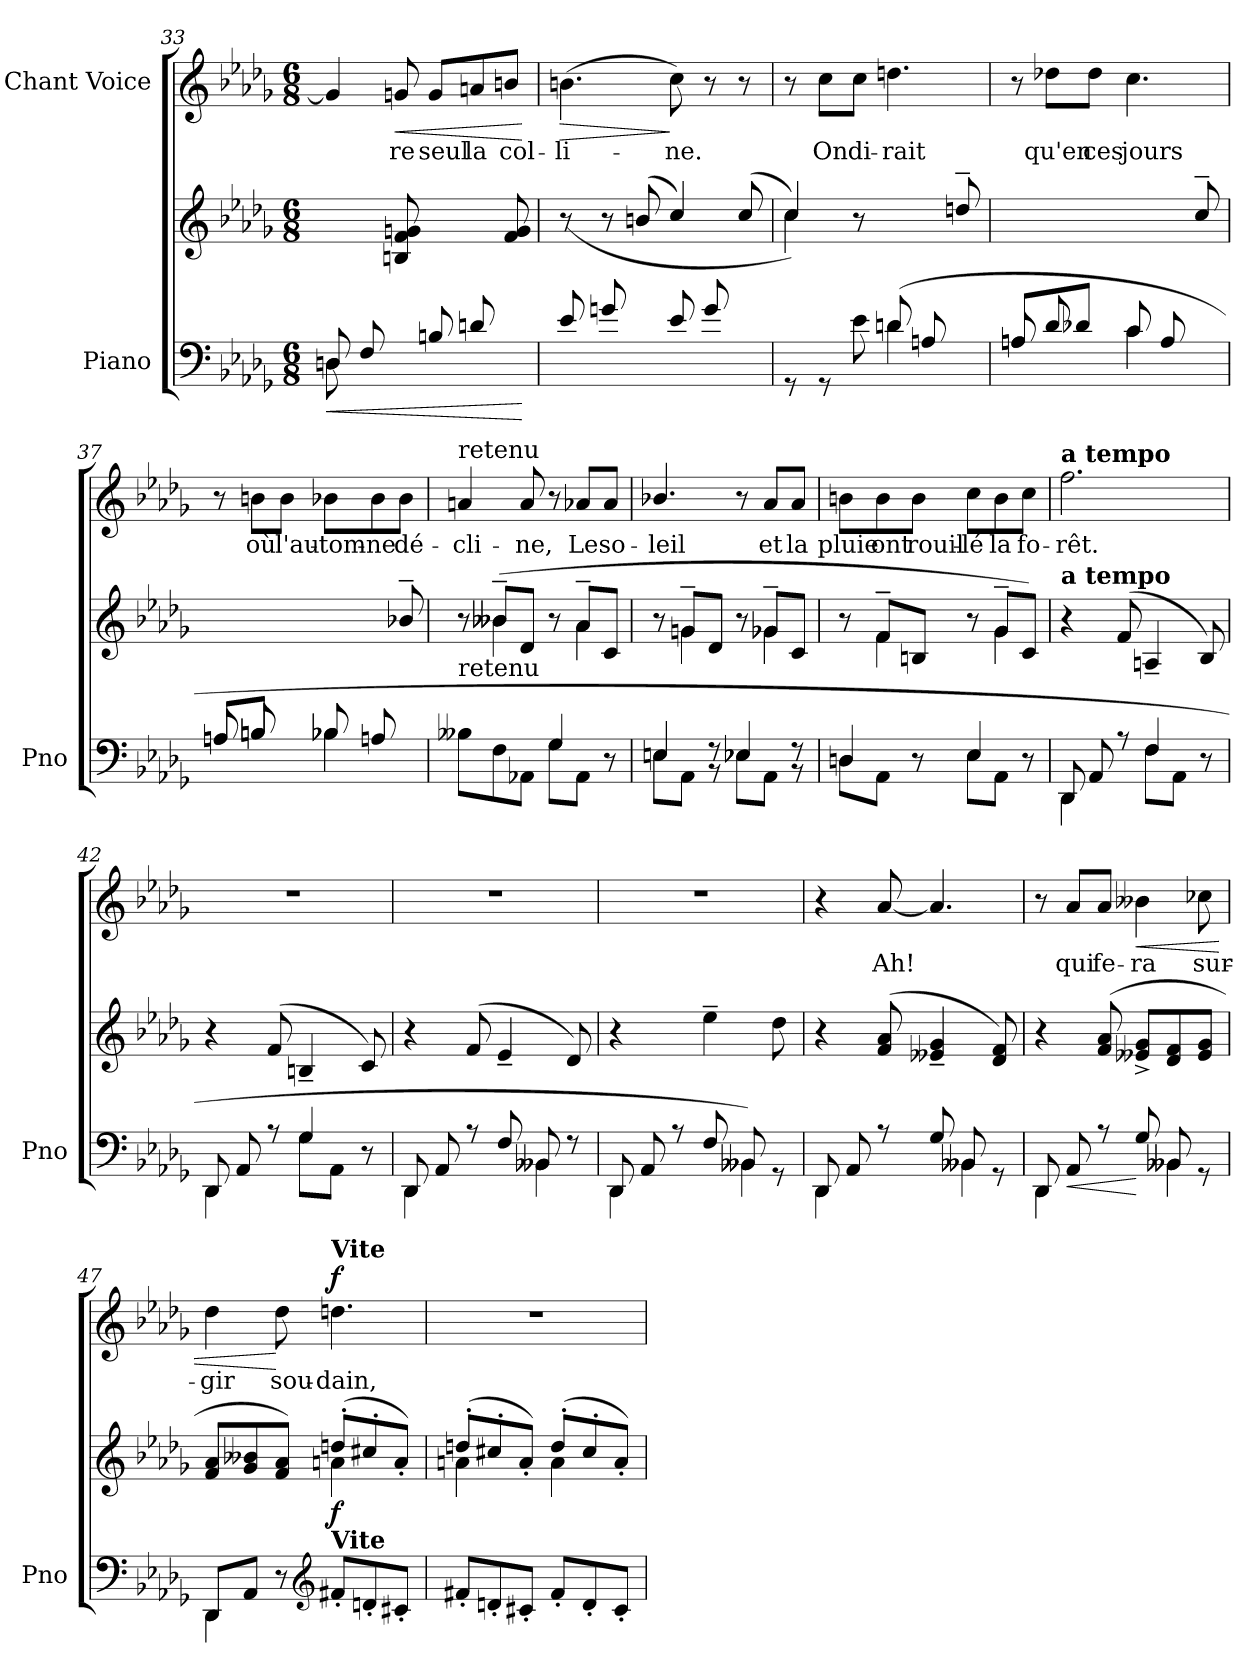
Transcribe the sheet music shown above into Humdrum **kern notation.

**kern	**kern	**dynam	**kern	**text	**dynam
*part2	*part2	*part2	*part1	*part1	*part1
*staff3	*staff2	*staff2/3	*staff1	*staff1	*staff1
*I"Piano	*	*	*I"Chant Voice	*	*
*I'Pno	*	*	*	*	*
*clefF4	*clefG2	*	*clefG2	*	*
*k[b-e-a-d-g-]	*k[b-e-a-d-g-]	*	*k[b-e-a-d-g-]	*	*
*M6/8	*M6/8	*	*M6/8	*	*
=33	=33	=33	=33	=33	=33
!	!	!LO:HP:b=2	!	!	!
*^	*^	*	*	*	*
(<8Dn/L	8D\	(>8ryy	4ryy	<	4g/]	.	.
8F/	8ryy	8ryy	.	.	.	.	.
!	!	!	!	!	!	!LO:LY:b	!LO:HP:b
8ryy	2ryy	8Bn/ 8f/ 8gn/	8Bn\J	.	8gn/	-re	<
!	!	!	!	!	!	!LO:LY:b	!
8Bn/L	.	4ryy	4ryy	.	8g/L	seul	.
!	!	!	!	!	!	!LO:LY:b	!
8dn/	.	.	.	.	8an/	la	.
!	!	!	!	!	!	!LO:LY:b	!
8ryy	.	8f/ 8g/)	8f\J)	.	8bn/J	col-	.
*v	*v	*	*	*	*	*	*
*	*v	*v	*	*	*	*
.	.	[	.	.	[
=34	=34	=34	=34	=34	=34
*	*^	*	*	*	*
!	!	!	!	!	!LO:LY:b	!LO:HP:b
(<8e-/L	(>8r	4ryy	.	(>4.bn\	-li-	>
8gn/	8r	.	.	.	.	.
8ryy	(<8bn/	8bn\J	.	.	.	.
!	!	!	!	!	!LO:LY:b	!
8e-/L	4cc/)	4ryy	.	8cc\)	-ne.	]
8g/	.	.	.	8r	.	.
8ryy	(>8cc/	8cc\J	.	8r	.	.
=35	=35	=35	=35	=35	=35	=35
*^	*	*^	*	*	*	*
8rGG	4.ryy	4cc/))	8ryy	4cc\)	.	8r	.	.
!	!	!	!	!	!	!	!LO:LY:b	!
8rGG	.	.	8ryy@	.	.	8cc\L	On	.
!	!	!	!	!	!	!	!LO:LY:b	!
8e-\	.	8r	8ryy@	2ryy	.	8cc\J	di-	.
!	!	!	!	!	!	!	!LO:LY:b	!
(>8dn/L	4d\	4ryy	8ryy@	.	.	4.ddn\	-rait	.
8An/	.	.	8ryy@	.	.	.	.	.
8ryy	8ryy	8ddn~/	8ddn\J	.	.	.	.	.
*	*	*	*v	*v	*	*	*	*
!!LO:PB:g=z
=36	=36	=36	=36	=36	=36	=36	=36
*	*^	*	*	*	*	*	*
8An/L	8An/L	4.ryy	4ryy	4ryy	.	8r	.	.
!	!	!	!	!	!	!	!LO:LY:b	!
8d-/	8d-X/J	.	.	.	.	8dd-X\L	qu'en	.
!	!	!	!	!	!	!	!LO:LY:b	!
8ryy	8ryy	.	8dd-~\J	8dd-/	.	8dd-\J	ces	.
!	!	!	!	!	!	!	!LO:LY:b	!
4.ryy	8c/L	4c\	8ryy	4ryy	.	4.cc\	jours	.
.	8A/	.	8ryy	.	.	.	.	.
.	8ryy	8ryy	8cc~/	8cc\J	.	.	.	.
=37	=37	=37	=37	=37	=37	=37	=37	=37
8An/L	8An/L	4.ryy	4ryy	4ryy	.	8r	.	.
!	!	!	!	!	!	!	!LO:LY:b	!
8Bn/	8Bn/J	.	.	.	.	8bn\L	où	.
!	!	!	!	!	!	!	!LO:LY:b	!
8ryy	8ryy	.	8bn~\J	8bn/	.	8b\J	l'au-	.
!	!	!	!	!	!	!	!LO:LY:b	!
4.ryy	8B-X/L	4B-\	8ryy	4ryy	.	8b-X\L	-tom-	.
!	!	!	!	!	!	!	!LO:LY:b	!
.	8An/	.	8ryy	.	.	8b-\	-ne	.
!	!	!	!	!	!	!	!LO:LY:b	!
.	8ryy	8ryy	8b-X~/	8b-X\J)	.	8b-\J	dé-	.
=38	=38	=38	=38	=38	=38	=38	=38	=38
!	!	!	!	!	!	!LO:TX:a:t=retenu	!	!
!	!	!	!LO:TX:b:t=retenu	!	!	!	!	!
!	!	!	!	!	!	!	!LO:LY:b	!
*	*v	*v	*	*	*	*	*	*
8B--X\L	4.rAyy	8r	8ryy	.	4an/	-cli-	.
8F\	.	(>8b--X~/L	4b--\	.	.	.	.
!	!	!	!	!	!	!LO:LY:b	!
8AA-X\J	.	8d-/J	.	.	8a/	-ne,	.
8G-\L	4G-/	8r	8ryy	.	8r	.	.
*	*	*	*	*	*MM108	*	*
!	!	!	!	!	!	!LO:LY:b	!
8AA-\J	.	8a-~/L	4a-\	.	8a-X/L	Le	.
!	!	!	!	!	!	!LO:LY:b	!
8r	8ryy	8c/J	.	.	8a-/J	so-	.
=39	=39	=39	=39	=39	=39	=39	=39
!	!	!	!	!	!	!LO:LY:b	!
8En\L	4E/	8r	8ryy	.	4.b-X/	-leil	.
8AA-\J	.	8gn~/L	4g\	.	.	.	.
8r	8r	8d-/J	.	.	.	.	.
8E-X\L	4E-/	8r	8ryy	.	8r	.	.
!	!	!	!	!	!	!LO:LY:b	!
8AA-\J	.	8g-X~/L	4g-\	.	8a-/L	et	.
!	!	!	!	!	!	!LO:LY:b	!
8r	8r	8c/J	.	.	8a-/J	la	.
!!LO:LB:g=z
=40	=40	=40	=40	=40	=40	=40	=40
!	!	!	!	!	!	!LO:LY:b	!
8Dn\L	4D/	8r	8ryy	.	8bn\L	pluie	.
!	!	!	!	!	!	!LO:LY:b	!
8AA-\J	.	8f~/L	4f\	.	8b\	ont	.
!	!	!	!	!	!	!LO:LY:b	!
8r	8ryy	8Bn/J	.	.	8b\J	rouil-	.
!	!	!	!	!	!	!LO:LY:b	!
8E-\L	4E-/	8r	8ryy	.	8cc\L	-lé	.
!	!	!	!	!	!	!LO:LY:b	!
8AA-\J	.	8g-~/L	4g-\	.	8b\	la	.
!	!	!	!	!	!	!LO:LY:b	!
8r	8ryy	8c/J)	.	.	8cc\J	fo-	.
=41	=41	=41	=41	=41	=41	=41	=41
*	*	*	*	*	*MM114	*	*
!	!	!	!	!	!LO:TX:a:B:t=a tempo	!	!
!	!	!LO:TX:a:B:t=a tempo	!	!	!	!	!
!	!	!	!	!	!	!LO:LY:b	!
8DD-/L	4DD-\	4r	4ryy	.	2.ff\	-rêt.	.
8AA-/	.	.	.	.	.	.	.
8ryy	8rA	(>8f/	8f\J	.	.	.	.
4F/	8F\L	4An~/	4.ryy	.	.	.	.
.	8AA-\J	.	.	.	.	.	.
8r	8ryy	8B-/)	.	.	.	.	.
=42	=42	=42	=42	=42	=42	=42	=42
8DD-/L	4DD-\	4r	4ryy	.	2.r	.	.
8AA-/	.	.	.	.	.	.	.
8ryy	8rA	(>8f/	8f\J	.	.	.	.
4G-/	8G-\L	4Bn~/	4.ryy	.	.	.	.
.	8AA-\J	.	.	.	.	.	.
8r	8ryy	8c/)	.	.	.	.	.
=43	=43	=43	=43	=43	=43	=43	=43
8DD-/L	4DD-\	4r	4ryy	.	2.r	.	.
8AA-/	.	.	.	.	.	.	.
8ryy	8rA	(>8f/	8f\J	.	.	.	.
8F/L	8ryy	4e-~/	4.ryy	.	.	.	.
8BB--X/J	4BB--\	.	.	.	.	.	.
8r	.	8d-/)	.	.	.	.	.
!!LO:LB:g=z
=44	=44	=44	=44	=44	=44	=44	=44
8DD-/L	4DD-\	4r	4ryy	.	2.r	.	.
8AA-/	.	.	.	.	.	.	.
8ryy	8rA	8ryy	(<8ff\J	.	.	.	.
8F/L	8ryy	4ee-~\	4.ryy	.	.	.	.
8BB--X/J	4BB--\)	.	.	.	.	.	.
8rGG	.	(8dd-\	.	.	.	.	.
=45	=45	=45	=45	=45	=45	=45	=45
8DD-/L	4DD-\	4r	4ryy	.	4r	.	.
8AA-/	.	.	.	.	.	.	.
!	!	!	!	!	!	!LO:LY:b	!
8ryy	8rA	(>8f/ 8a-/	8f\J	.	[8a-/	Ah!	.
8G-/L	8ryy	4e--X/~ 4g-/~	4.ryy	.	4.a-/]	.	.
8BB--X/J	4BB--\	.	.	.	.	.	.
8rGG	.	8d-/ 8f/)	.	.	.	.	.
=46	=46	=46	=46	=46	=46	=46	=46
8DD-/L	4DD-\	4r	4ryy	.	8r	.	.
!	!	!	!	!LO:HP:b=2	!	!LO:LY:b	!
8AA-/	.	.	.	<	8a-/L	qui	.
!	!	!	!	!	!	!LO:LY:b	!
8ryy	8rA	(>8f/ 8a-/	8f\J	.	8a-/J	fe-	.
!	!	!	!	!	!	!LO:LY:b	!LO:HP:b
8G-/L	8ryy	8e--X/^ 8g-/^L	4.ryy	[	4b--X\	-ra	<
8BB--X/J	4BB--\	8d-/ 8f/	.	.	.	.	.
!	!	!	!	!	!	!LO:LY:b	!
8rGG	.	8e--/ 8g-/J	.	.	8cc-X\	sur-	.
=47	=47	=47	=47	=47	=47	=47	=47
!	!	!	!	!	!	!LO:LY:b	!
8DD-/L	4DD-\	8f/ 8a-/L	4.ryy	.	4dd-\	-gir	.
8AA-/J	.	8g-/ 8b--X/	.	.	.	.	.
!	!	!	!	!	!	!LO:LY:b	!
8r	2ryy	8f/ 8a-/J)	.	.	8dd-\	sou-	[
*clefG2	*	*	*	*	*	*	*
*	*	*	*	*	*MM125	*	*
!	!	!	!	!	!LO:TX:a:B:t=Vite	!	!
!	!	!LO:TX:b:B:t=Vite	!	!	!	!	!
!	!	!	!	!LO:DY:b	!	!LO:LY:b	!LO:DY:a
8f#X'/L	.	(>8ddn'/L	4an\	f	4.ddn\	-dain,	f
8dn'/	.	8cc#X'/	.	.	.	.	.
8c#X'/J	.	8a'/J)	8ryy	.	.	.	.
*v	*v	*	*	*	*	*	*
!!LO:LB:g=z
=48	=48	=48	=48	=48	=48	=48
8f#X'/L	(>8ddn'/L	4an\	.	2.r	.	.
8dn'/	8cc#X'/	.	.	.	.	.
8c#X'/J	8a'/J)	8ryy	.	.	.	.
8f#'/L	(>8dd'/L	4a\	.	.	.	.
8d'/	8cc#'/	.	.	.	.	.
8c#'/J	8a'/J)	8ryy	.	.	.	.
*	*v	*v	*	*	*	*
=	=	=	=	=	=
*-	*-	*-	*-	*-	*-
